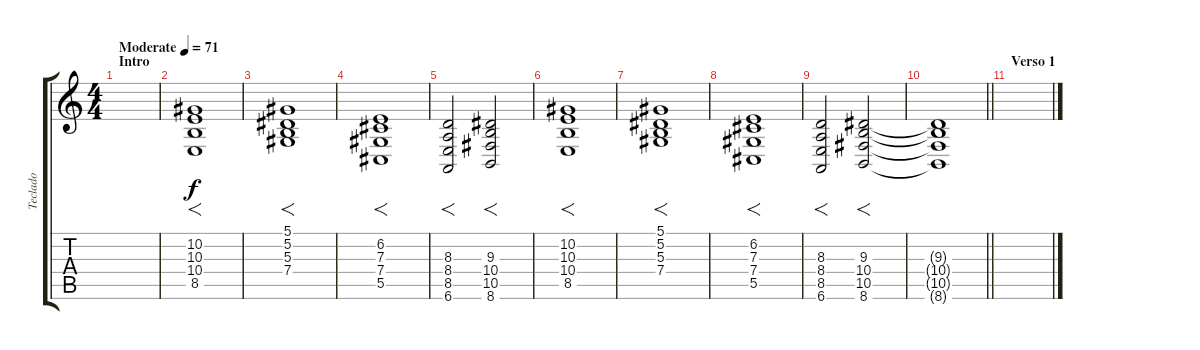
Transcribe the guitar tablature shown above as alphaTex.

\track ("Teclado" "Teclado") {instrument lead6voice}
\staff {score tabs}
\tuning (Eb4 Bb3 Gb3 Db3 Ab2 Eb2) {hide}
\ts (4 4)
\section ("" "Intro")
\tempo (71 "Moderate")
\clef g2
\ks c
|
(10.2 10.3 10.4 8.5).1{f} |
(5.1 5.2 5.3 7.4).1{f} |
(6.2 7.3 7.4 5.5).1{f} |
(8.3 8.4 8.5 6.6).2{f} (9.3 10.4 10.5 8.6).2{f} |
(10.2 10.3 10.4 8.5).1{f} |
(5.1 5.2 5.3 7.4).1{f} |
(6.2 7.3 7.4 5.5).1{f} |
(8.3 8.4 8.5 6.6).2{f} (9.3 10.4 10.5 8.6).2{f} |
\barLineRight lightlight
(9.3{t} 10.4{t} 10.5{t} 8.6{t}).1 |
\section ("" "Verso 1")
